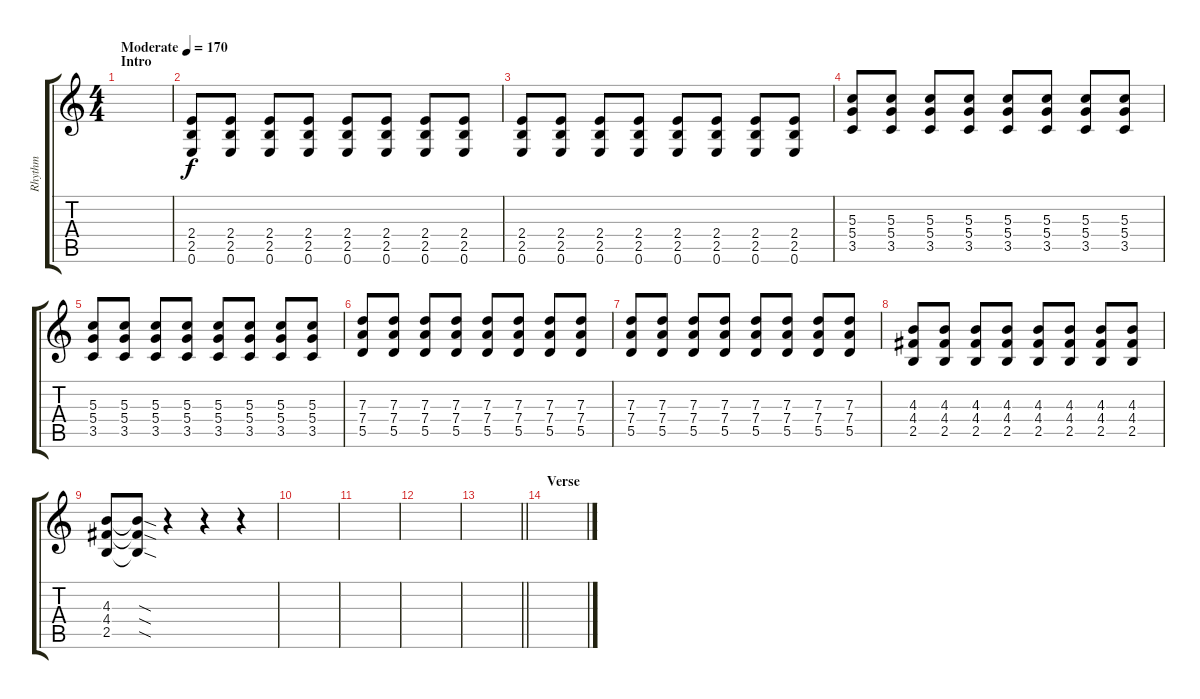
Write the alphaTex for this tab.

\track ("Rhythm" "Rhythm") {instrument distortionguitar}
\staff {score tabs}
\tuning (E4 B3 G3 D3 A2 E2) {hide}
\ts (4 4)
\section ("" "Intro")
\tempo (170 "Moderate")
\clef g2
\ks c
|
(2.4 2.5 0.6).8 (2.4 2.5 0.6).8 (2.4 2.5 0.6).8 (2.4 2.5 0.6).8 (2.4 2.5 0.6).8 (2.4 2.5 0.6).8 (2.4 2.5 0.6).8 (2.4 2.5 0.6).8 |
(2.4 2.5 0.6).8 (2.4 2.5 0.6).8 (2.4 2.5 0.6).8 (2.4 2.5 0.6).8 (2.4 2.5 0.6).8 (2.4 2.5 0.6).8 (2.4 2.5 0.6).8 (2.4 2.5 0.6).8 |
(5.3 5.4 3.5).8 (5.3 5.4 3.5).8 (5.3 5.4 3.5).8 (5.3 5.4 3.5).8 (5.3 5.4 3.5).8 (5.3 5.4 3.5).8 (5.3 5.4 3.5).8 (5.3 5.4 3.5).8 |
(5.3 5.4 3.5).8 (5.3 5.4 3.5).8 (5.3 5.4 3.5).8 (5.3 5.4 3.5).8 (5.3 5.4 3.5).8 (5.3 5.4 3.5).8 (5.3 5.4 3.5).8 (5.3 5.4 3.5).8 |
(7.3 7.4 5.5).8 (7.3 7.4 5.5).8 (7.3 7.4 5.5).8 (7.3 7.4 5.5).8 (7.3 7.4 5.5).8 (7.3 7.4 5.5).8 (7.3 7.4 5.5).8 (7.3 7.4 5.5).8 |
(7.3 7.4 5.5).8 (7.3 7.4 5.5).8 (7.3 7.4 5.5).8 (7.3 7.4 5.5).8 (7.3 7.4 5.5).8 (7.3 7.4 5.5).8 (7.3 7.4 5.5).8 (7.3 7.4 5.5).8 |
(4.3 4.4 2.5).8 (4.3 4.4 2.5).8 (4.3 4.4 2.5).8 (4.3 4.4 2.5).8 (4.3 4.4 2.5).8 (4.3 4.4 2.5).8 (4.3 4.4 2.5).8 (4.3 4.4 2.5).8 |
(4.3 4.4 2.5).8 (4.3{sod t} 4.4{sod t} 2.5{sod t}).8 r.4 r.4 r.4 |
|
|
|
\barLineRight lightlight
|
\section ("" "Verse")
